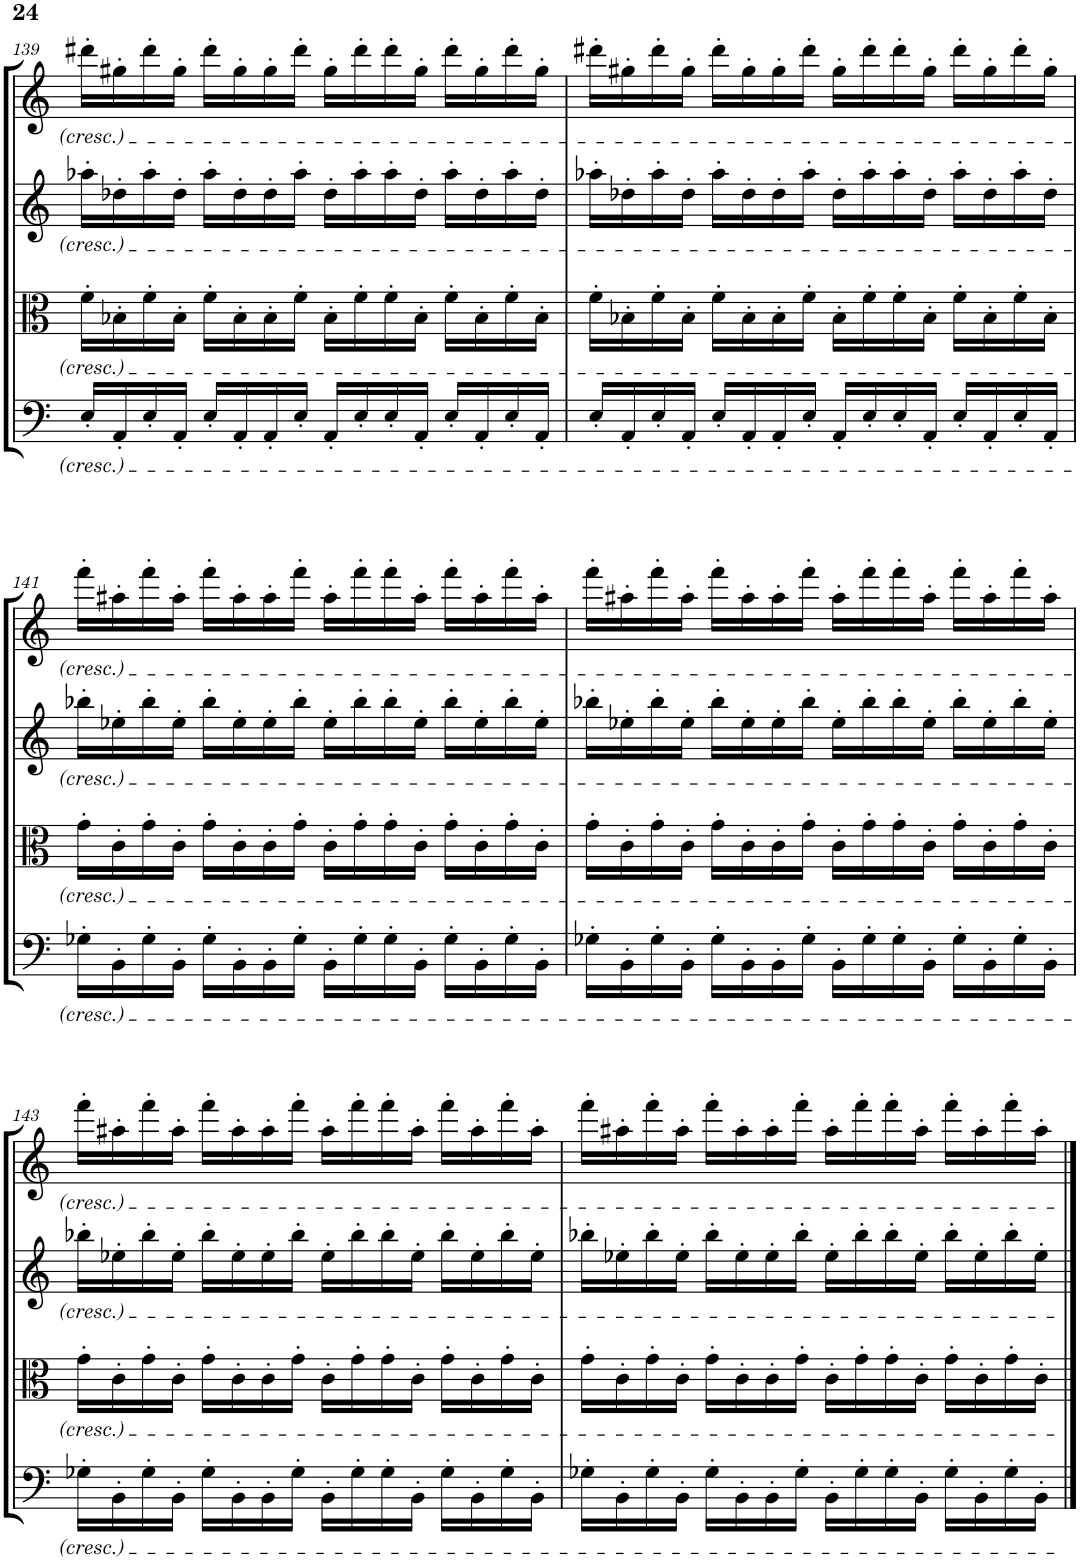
**kern	**kern	**kern	**kern
*part4	*part3	*part2	*part1
*staff4	*staff3	*staff2	*staff1
*I"Violoncello	*I"Viola	*I"Violin II	*I"Violin I
*I'Vc	*I'Vla	*I'Vln	*I'Vln
!!LO:PB:g=z
*clefF4	*clefC3	*clefG2	*clefG2
*k[]	*k[]	*k[]	*k[]
*M4/4	*M4/4	*M4/4	*M4/4
=139	=139	=139	=139
16E'/LL	16f'\LL	16aa-X'\LL	16ddd#X'\LL
16AA'/	16B-X'\	16dd-X'\	16gg#X'\
16E'/	16f'\	16aa-'\	16ddd#'\
16AA'/JJ	16B-'\JJ	16dd-'\JJ	16gg#'\JJ
16E'/LL	16f'\LL	16aa-'\LL	16ddd#'\LL
16AA'/	16B-'\	16dd-'\	16gg#'\
16AA'/	16B-'\	16dd-'\	16gg#'\
16E'/JJ	16f'\JJ	16aa-'\JJ	16ddd#'\JJ
16AA'/LL	16B-'\LL	16dd-'\LL	16gg#'\LL
16E'/	16f'\	16aa-'\	16ddd#'\
16E'/	16f'\	16aa-'\	16ddd#'\
16AA'/JJ	16B-'\JJ	16dd-'\JJ	16gg#'\JJ
16E'/LL	16f'\LL	16aa-'\LL	16ddd#'\LL
16AA'/	16B-'\	16dd-'\	16gg#'\
16E'/	16f'\	16aa-'\	16ddd#'\
16AA'/JJ	16B-'\JJ	16dd-'\JJ	16gg#'\JJ
=140	=140	=140	=140
16E'/LL	16f'\LL	16aa-X'\LL	16ddd#X'\LL
16AA'/	16B-X'\	16dd-X'\	16gg#X'\
16E'/	16f'\	16aa-'\	16ddd#'\
16AA'/JJ	16B-'\JJ	16dd-'\JJ	16gg#'\JJ
16E'/LL	16f'\LL	16aa-'\LL	16ddd#'\LL
16AA'/	16B-'\	16dd-'\	16gg#'\
16AA'/	16B-'\	16dd-'\	16gg#'\
16E'/JJ	16f'\JJ	16aa-'\JJ	16ddd#'\JJ
16AA'/LL	16B-'\LL	16dd-'\LL	16gg#'\LL
16E'/	16f'\	16aa-'\	16ddd#'\
16E'/	16f'\	16aa-'\	16ddd#'\
16AA'/JJ	16B-'\JJ	16dd-'\JJ	16gg#'\JJ
16E'/LL	16f'\LL	16aa-'\LL	16ddd#'\LL
16AA'/	16B-'\	16dd-'\	16gg#'\
16E'/	16f'\	16aa-'\	16ddd#'\
16AA'/JJ	16B-'\JJ	16dd-'\JJ	16gg#'\JJ
!!LO:LB:g=z
=141	=141	=141	=141
16G-X'\LL	16g'\LL	16bb-X'\LL	16fff'\LL
16BB'\	16c'\	16ee-X'\	16aa#X'\
16G-'\	16g'\	16bb-'\	16fff'\
16BB'\JJ	16c'\JJ	16ee-'\JJ	16aa#'\JJ
16G-'\LL	16g'\LL	16bb-'\LL	16fff'\LL
16BB'\	16c'\	16ee-'\	16aa#'\
16BB'\	16c'\	16ee-'\	16aa#'\
16G-'\JJ	16g'\JJ	16bb-'\JJ	16fff'\JJ
16BB'\LL	16c'\LL	16ee-'\LL	16aa#'\LL
16G-'\	16g'\	16bb-'\	16fff'\
16G-'\	16g'\	16bb-'\	16fff'\
16BB'\JJ	16c'\JJ	16ee-'\JJ	16aa#'\JJ
16G-'\LL	16g'\LL	16bb-'\LL	16fff'\LL
16BB'\	16c'\	16ee-'\	16aa#'\
16G-'\	16g'\	16bb-'\	16fff'\
16BB'\JJ	16c'\JJ	16ee-'\JJ	16aa#'\JJ
=142	=142	=142	=142
16G-X'\LL	16g'\LL	16bb-X'\LL	16fff'\LL
16BB'\	16c'\	16ee-X'\	16aa#X'\
16G-'\	16g'\	16bb-'\	16fff'\
16BB'\JJ	16c'\JJ	16ee-'\JJ	16aa#'\JJ
16G-'\LL	16g'\LL	16bb-'\LL	16fff'\LL
16BB'\	16c'\	16ee-'\	16aa#'\
16BB'\	16c'\	16ee-'\	16aa#'\
16G-'\JJ	16g'\JJ	16bb-'\JJ	16fff'\JJ
16BB'\LL	16c'\LL	16ee-'\LL	16aa#'\LL
16G-'\	16g'\	16bb-'\	16fff'\
16G-'\	16g'\	16bb-'\	16fff'\
16BB'\JJ	16c'\JJ	16ee-'\JJ	16aa#'\JJ
16G-'\LL	16g'\LL	16bb-'\LL	16fff'\LL
16BB'\	16c'\	16ee-'\	16aa#'\
16G-'\	16g'\	16bb-'\	16fff'\
16BB'\JJ	16c'\JJ	16ee-'\JJ	16aa#'\JJ
!!LO:LB:g=z
=143	=143	=143	=143
16G-X'\LL	16g'\LL	16bb-X'\LL	16fff'\LL
16BB'\	16c'\	16ee-X'\	16aa#X'\
16G-'\	16g'\	16bb-'\	16fff'\
16BB'\JJ	16c'\JJ	16ee-'\JJ	16aa#'\JJ
16G-'\LL	16g'\LL	16bb-'\LL	16fff'\LL
16BB'\	16c'\	16ee-'\	16aa#'\
16BB'\	16c'\	16ee-'\	16aa#'\
16G-'\JJ	16g'\JJ	16bb-'\JJ	16fff'\JJ
16BB'\LL	16c'\LL	16ee-'\LL	16aa#'\LL
16G-'\	16g'\	16bb-'\	16fff'\
16G-'\	16g'\	16bb-'\	16fff'\
16BB'\JJ	16c'\JJ	16ee-'\JJ	16aa#'\JJ
16G-'\LL	16g'\LL	16bb-'\LL	16fff'\LL
16BB'\	16c'\	16ee-'\	16aa#'\
16G-'\	16g'\	16bb-'\	16fff'\
16BB'\JJ	16c'\JJ	16ee-'\JJ	16aa#'\JJ
=144	=144	=144	=144
16G-X'\LL	16g'\LL	16bb-X'\LL	16fff'\LL
16BB'\	16c'\	16ee-X'\	16aa#X'\
16G-'\	16g'\	16bb-'\	16fff'\
16BB'\JJ	16c'\JJ	16ee-'\JJ	16aa#'\JJ
16G-'\LL	16g'\LL	16bb-'\LL	16fff'\LL
16BB'\	16c'\	16ee-'\	16aa#'\
16BB'\	16c'\	16ee-'\	16aa#'\
16G-'\JJ	16g'\JJ	16bb-'\JJ	16fff'\JJ
16BB'\LL	16c'\LL	16ee-'\LL	16aa#'\LL
16G-'\	16g'\	16bb-'\	16fff'\
16G-'\	16g'\	16bb-'\	16fff'\
16BB'\JJ	16c'\JJ	16ee-'\JJ	16aa#'\JJ
16G-'\LL	16g'\LL	16bb-'\LL	16fff'\LL
16BB'\	16c'\	16ee-'\	16aa#'\
16G-'\	16g'\	16bb-'\	16fff'\
16BB'\JJ	16c'\JJ	16ee-'\JJ	16aa#'\JJ
==	==	==	==
*-	*-	*-	*-
